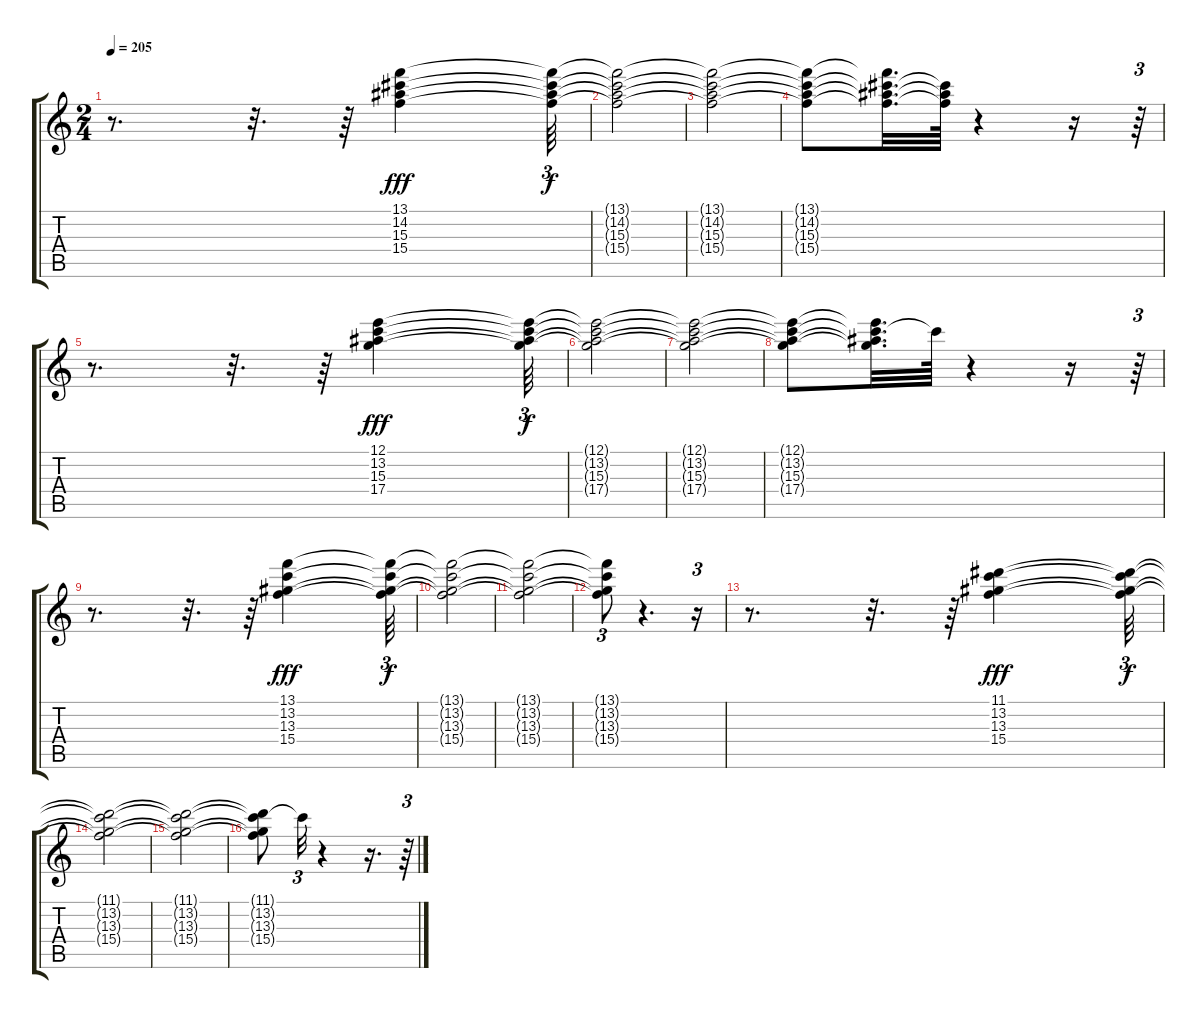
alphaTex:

\track "" {instrument electricguitarjazz}
\staff {score tabs}
\tuning (E4 B3 G3 D3 A2 E2) {hide}
\ts (2 4)
\tempo 205
\clef g2
\ks c
r.8{d dy f} r.32{d} r.64 (13.1 14.2 15.3 15.4).4{dy fff} (13.1{t} 14.2{t} 15.3{t} 15.4{t}).64{tu (3 2) dy f} |
(13.1{t} 14.2{t} 15.3{t} 15.4{t}).2 |
(13.1{t} 14.2{t} 15.3{t} 15.4{t}).2 |
(13.1{t} 14.2{t} 15.3{t} 15.4{t}).8 (13.1{t} 14.2{t} 15.3{t} 15.4{t}).32{d} (14.2{t} 15.3{t} 15.4{t}).64 r.4 r.16 r.64{tu (3 2)} |
r.8{d} r.32{d} r.64 (12.1 13.2 15.3 17.4).4{dy fff} (12.1{t} 13.2{t} 15.3{t} 17.4{t}).64{tu (3 2) dy f} |
(12.1{t} 13.2{t} 15.3{t} 17.4{t}).2 |
(12.1{t} 13.2{t} 15.3{t} 17.4{t}).2 |
(12.1{t} 13.2{t} 15.3{t} 17.4{t}).8 (12.1{t} 13.2{t} 15.3{t} 17.4{t}).32{d} 13.2{t}.64 r.4 r.16 r.64{tu (3 2)} |
r.8{d} r.32{d} r.64 (13.1 13.2 13.3 15.4).4{dy fff} (13.1{t} 13.2{t} 13.3{t} 15.4{t}).64{tu (3 2) dy f} |
(13.1{t} 13.2{t} 13.3{t} 15.4{t}).2 |
(13.1{t} 13.2{t} 13.3{t} 15.4{t}).2 |
(13.1{t} 13.2{t} 13.3{t} 15.4{t}).8{tu (3 2)} r.4{d} r.16{tu (3 2)} |
r.8{d} r.32{d} r.64 (11.1 13.2 13.3 15.4).4{dy fff} (11.1{t} 13.2{t} 13.3{t} 15.4{t}).64{tu (3 2) dy f} |
(11.1{t} 13.2{t} 13.3{t} 15.4{t}).2 |
(11.1{t} 13.2{t} 13.3{t} 15.4{t}).2 |
(11.1{t} 13.2{t} 13.3{t} 15.4{t}).8 13.2{t}.32{tu (3 2)} r.4 r.16{d} r.64{tu (3 2)}
